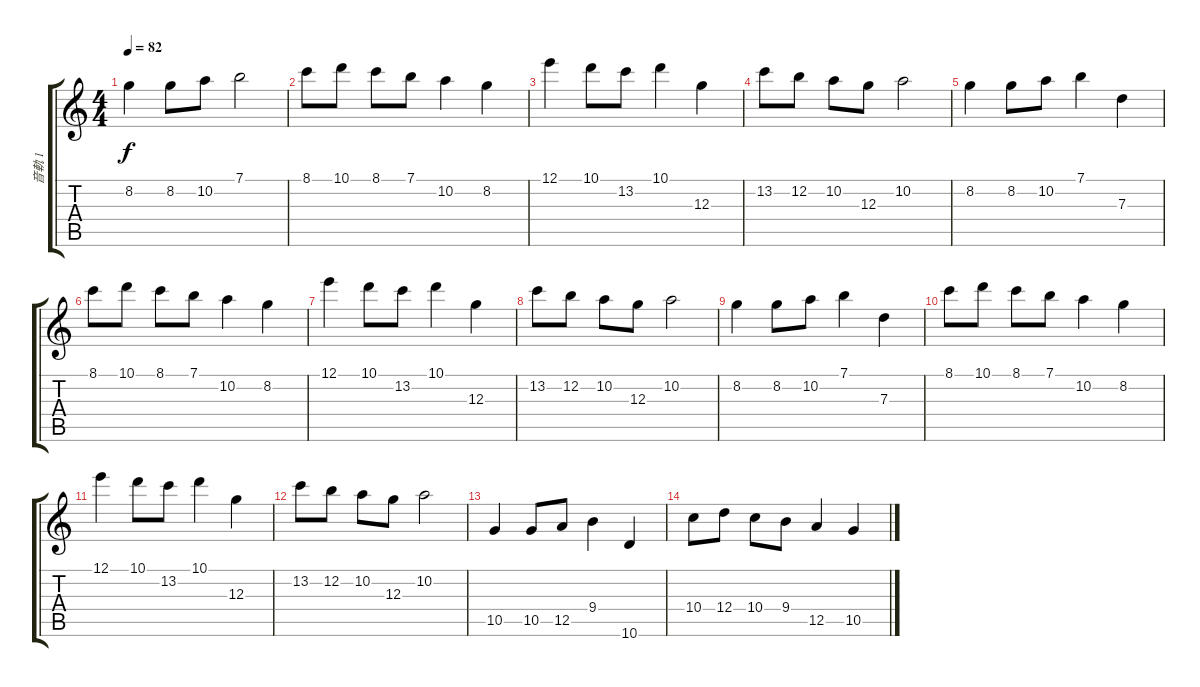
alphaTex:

\track ("音軌 1" "音軌 1") {instrument electricguitarjazz}
\staff {score tabs}
\tuning (E4 B3 G3 D3 A2 E2) {hide}
\ts (4 4)
\tempo 82
\clef g2
\ks c
8.2.4{dy f instrument electricguitarjazz} 8.2.8 10.2.8 7.1.2 |
8.1.8 10.1.8 8.1.8 7.1.8 10.2.4 8.2.4 |
12.1.4 10.1.8 13.2.8 10.1.4 12.3.4 |
13.2.8 12.2.8 10.2.8 12.3.8 10.2.2 |
8.2.4 8.2.8 10.2.8 7.1.4 7.3.4 |
8.1.8 10.1.8 8.1.8 7.1.8 10.2.4 8.2.4 |
12.1.4 10.1.8 13.2.8 10.1.4 12.3.4 |
13.2.8 12.2.8 10.2.8 12.3.8 10.2.2 |
8.2.4 8.2.8 10.2.8 7.1.4 7.3.4 |
8.1.8 10.1.8 8.1.8 7.1.8 10.2.4 8.2.4 |
12.1.4 10.1.8 13.2.8 10.1.4 12.3.4 |
13.2.8 12.2.8 10.2.8 12.3.8 10.2.2 |
10.5.4 10.5.8 12.5.8 9.4.4 10.6.4 |
10.4.8 12.4.8 10.4.8 9.4.8 12.5.4 10.5.4
